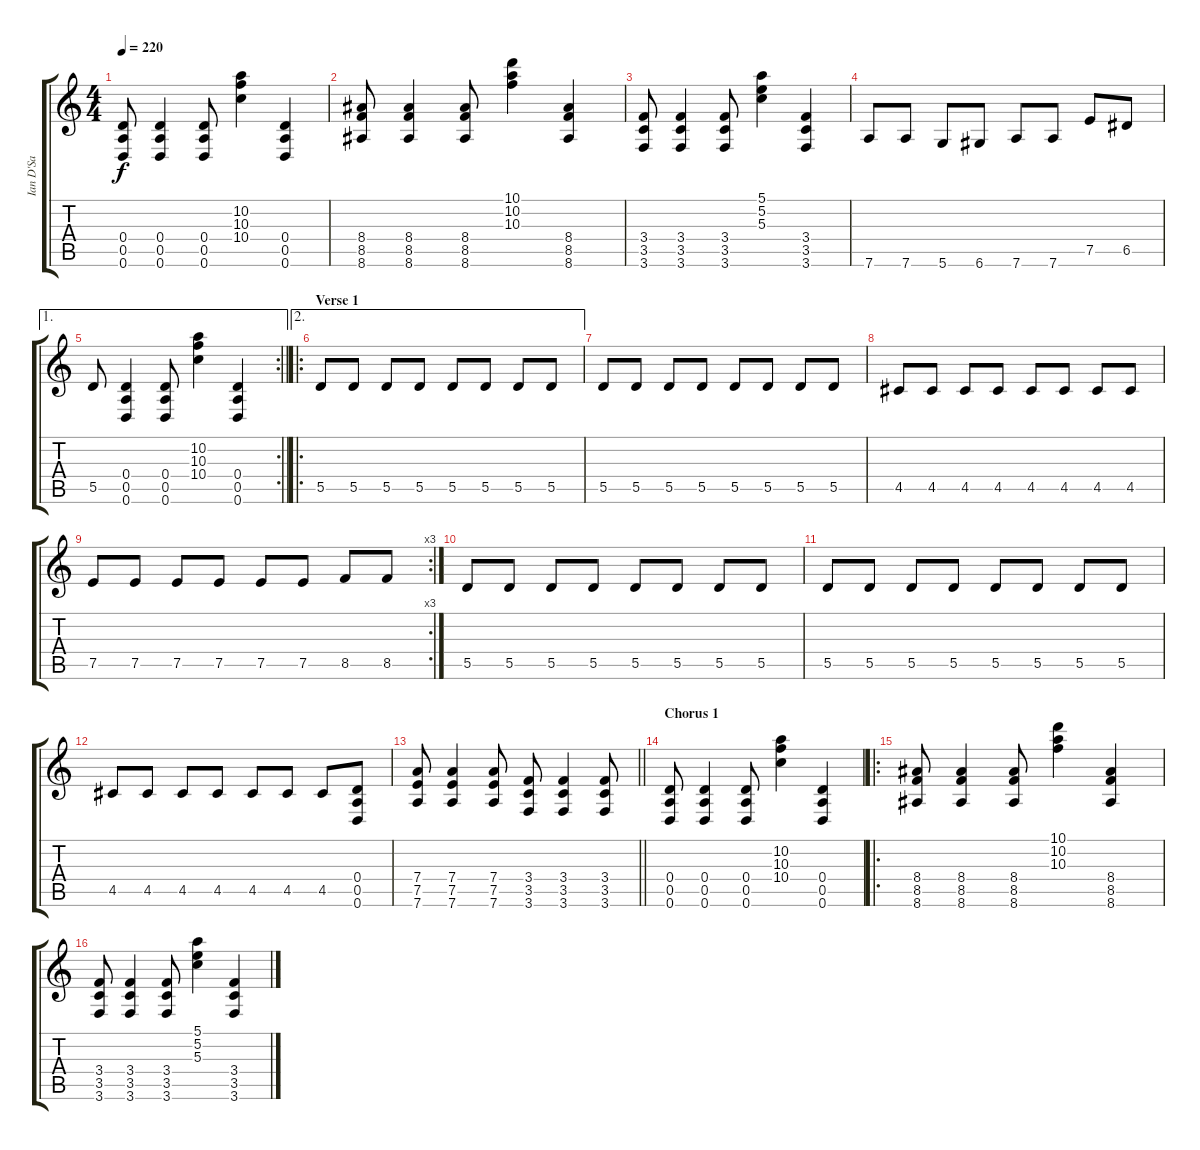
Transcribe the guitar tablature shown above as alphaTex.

\track ("Ian D'Sa" "Ian D'Sa") {instrument overdrivenguitar}
\staff {score tabs}
\tuning (E4 B3 G3 D3 A2 D2) {hide}
\ts (4 4)
\tempo 220
\clef g2
\ks c
(0.4 0.5 0.6).8{dy f} (0.4 0.5 0.6).4 (0.4 0.5 0.6).8 (10.2 10.3 10.4).4 (0.4 0.5 0.6).4 |
(8.4 8.5 8.6).8 (8.4 8.5 8.6).4 (8.4 8.5 8.6).8 (10.1 10.2 10.3).4 (8.4 8.5 8.6).4 |
(3.4 3.5 3.6).8 (3.4 3.5 3.6).4 (3.4 3.5 3.6).8 (5.1 5.2 5.3).4 (3.4 3.5 3.6).4 |
7.6.8 7.6.8 5.6.8 6.6.8 7.6.8 7.6.8 7.5.8 6.5.8 |
\ae 1
\rc 2
\barLineRight lightlight
5.5.8 (0.4 0.5 0.6).4 (0.4 0.5 0.6).8 (10.2 10.3 10.4).4 (0.4 0.5 0.6).4 |
\ae 2
\ro
\section ("" "Verse 1")
5.5.8 5.5.8 5.5.8 5.5.8 5.5.8 5.5.8 5.5.8 5.5.8 |
5.5.8 5.5.8 5.5.8 5.5.8 5.5.8 5.5.8 5.5.8 5.5.8 |
4.5.8 4.5.8 4.5.8 4.5.8 4.5.8 4.5.8 4.5.8 4.5.8 |
\rc 3
7.5.8 7.5.8 7.5.8 7.5.8 7.5.8 7.5.8 8.5.8 8.5.8 |
5.5.8 5.5.8 5.5.8 5.5.8 5.5.8 5.5.8 5.5.8 5.5.8 |
5.5.8 5.5.8 5.5.8 5.5.8 5.5.8 5.5.8 5.5.8 5.5.8 |
4.5.8 4.5.8 4.5.8 4.5.8 4.5.8 4.5.8 4.5.8 (0.4 0.5 0.6).8 |
\barLineRight lightlight
(7.4 7.5 7.6).8 (7.4 7.5 7.6).4 (7.4 7.5 7.6).8 (3.4 3.5 3.6).8 (3.4 3.5 3.6).4 (3.4 3.5 3.6).8 |
\section ("" "Chorus 1")
(0.4 0.5 0.6).8 (0.4 0.5 0.6).4 (0.4 0.5 0.6).8 (10.2 10.3 10.4).4 (0.4 0.5 0.6).4 |
\ro
(8.4 8.5 8.6).8 (8.4 8.5 8.6).4 (8.4 8.5 8.6).8 (10.1 10.2 10.3).4 (8.4 8.5 8.6).4 |
(3.4 3.5 3.6).8 (3.4 3.5 3.6).4 (3.4 3.5 3.6).8 (5.1 5.2 5.3).4 (3.4 3.5 3.6).4
